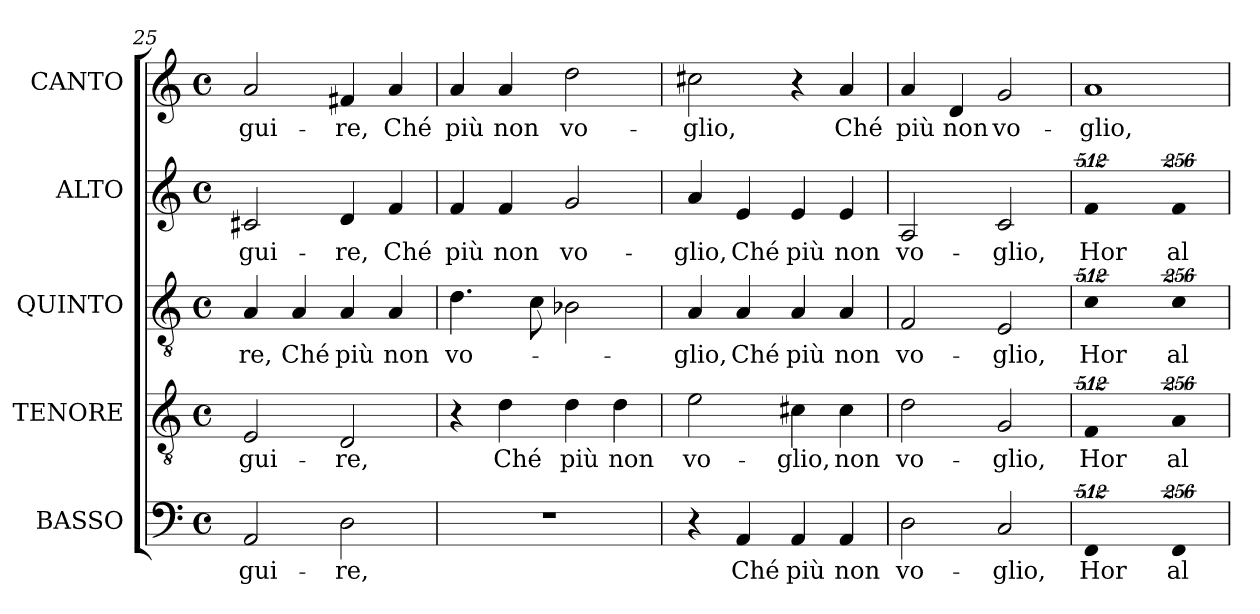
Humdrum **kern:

**kern	**text	**kern	**text	**kern	**text	**kern	**text	**kern	**text
*part5	*part5	*part4	*part4	*part3	*part3	*part2	*part2	*part1	*part1
*staff5	*staff5	*staff4	*staff4	*staff3	*staff3	*staff2	*staff2	*staff1	*staff1
*I"BASSO	*	*I"TENORE	*	*I"QUINTO	*	*I"ALTO	*	*I"CANTO	*
*I'B	*	*I'T	*	*I'Q.	*	*	*	*	*
*clefF4	*	*clefGv2	*	*clefGv2	*	*clefG2	*	*clefG2	*
*	*	*ITrd7c12	*	*ITrd7c12	*	*	*	*	*
*k[]	*	*k[]	*	*k[]	*	*k[]	*	*k[]	*
*C:	*	*C:	*	*C:	*	*C:	*	*C:	*
*M4/4	*	*M4/4	*	*M4/4	*	*M4/4	*	*M4/4	*
*met(c)	*	*met(c)	*	*met(c)	*	*met(c)	*	*met(c)	*
=25	=25	=25	=25	=25	=25	=25	=25	=25	=25
!	!LO:LY:b:color=#000000	!	!	!	!	!	!	!	!
!	!	!	!LO:LY:b:color=#000000	!	!	!	!	!	!
!	!	!	!	!	!LO:LY:b:color=#000000	!	!	!	!
!	!	!	!	!	!	!	!LO:LY:b:color=#000000	!	!
!	!	!	!	!	!	!	!	!	!LO:LY:b:color=#000000
2AAi/	-gui-	2EEi/	-gui-	4AAi/	-re,	2c#Xi/	-gui-	2ai/	-gui-
!	!	!	!	!	!LO:LY:b:color=#000000	!	!	!	!
.	.	.	.	4AAi/	Ché	.	.	.	.
!	!LO:LY:b:color=#000000	!	!	!	!	!	!	!	!
!	!	!	!LO:LY:b:color=#000000	!	!	!	!	!	!
!	!	!	!	!	!LO:LY:b:color=#000000	!	!	!	!
!	!	!	!	!	!	!	!LO:LY:b:color=#000000	!	!
!	!	!	!	!	!	!	!	!	!LO:LY:b:color=#000000
2Di\	-re,	2DDi/	-re,	4AAi/	più	4di/	-re,	4f#Xi/	-re,
!	!	!	!	!	!LO:LY:b:color=#000000	!	!	!	!
!	!	!	!	!	!	!	!LO:LY:b:color=#000000	!	!
!	!	!	!	!	!	!	!	!	!LO:LY:b:color=#000000
.	.	.	.	4AAi/	non	4fi/	Ché	4ai/	Ché
=26	=26	=26	=26	=26	=26	=26	=26	=26	=26
!	!	!	!	!	!LO:LY:b:color=#000000	!	!	!	!
!	!	!	!	!	!	!	!LO:LY:b:color=#000000	!	!
!	!	!	!	!	!	!	!	!	!LO:LY:b:color=#000000
1r	.	4r	.	4.Di\	vo-	4fi/	più	4ai/	più
!	!	!	!LO:LY:b:color=#000000	!	!	!	!	!	!
!	!	!	!	!	!	!	!LO:LY:b:color=#000000	!	!
!	!	!	!	!	!	!	!	!	!LO:LY:b:color=#000000
.	.	4Di\	Ché	.	.	4fi/	non	4ai/	non
.	.	.	.	8Ci\	.	.	.	.	.
!	!	!	!LO:LY:b:color=#000000	!	!	!	!	!	!
!	!	!	!	!	!	!	!LO:LY:b:color=#000000	!	!
!	!	!	!	!	!	!	!	!	!LO:LY:b:color=#000000
.	.	4Di\	più	2BB-Xi\	.	2gi/	vo-	2ddi\	vo-
!	!	!	!LO:LY:b:color=#000000	!	!	!	!	!	!
.	.	4Di\	non	.	.	.	.	.	.
=27	=27	=27	=27	=27	=27	=27	=27	=27	=27
!	!	!	!LO:LY:b:color=#000000	!	!	!	!	!	!
!	!	!	!	!	!LO:LY:b:color=#000000	!	!	!	!
!	!	!	!	!	!	!	!LO:LY:b:color=#000000	!	!
!	!	!	!	!	!	!	!	!	!LO:LY:b:color=#000000
4r	.	2Ei\	vo-	4AAi/	-glio,	4ai/	-glio,	2cc#Xi\	-glio,
!	!LO:LY:b:color=#000000	!	!	!	!	!	!	!	!
!	!	!	!	!	!LO:LY:b:color=#000000	!	!	!	!
!	!	!	!	!	!	!	!LO:LY:b:color=#000000	!	!
4AAi/	Ché	.	.	4AAi/	Ché	4ei/	Ché	.	.
!	!LO:LY:b:color=#000000	!	!	!	!	!	!	!	!
!	!	!	!LO:LY:b:color=#000000	!	!	!	!	!	!
!	!	!	!	!	!LO:LY:b:color=#000000	!	!	!	!
!	!	!	!	!	!	!	!LO:LY:b:color=#000000	!	!
4AAi/	più	4C#Xi\	-glio,	4AAi/	più	4ei/	più	4r	.
!	!LO:LY:b:color=#000000	!	!	!	!	!	!	!	!
!	!	!	!LO:LY:b:color=#000000	!	!	!	!	!	!
!	!	!	!	!	!LO:LY:b:color=#000000	!	!	!	!
!	!	!	!	!	!	!	!LO:LY:b:color=#000000	!	!
!	!	!	!	!	!	!	!	!	!LO:LY:b:color=#000000
4AAi/	non	4C#i\	non	4AAi/	non	4ei/	non	4ai/	Ché
=28	=28	=28	=28	=28	=28	=28	=28	=28	=28
!	!LO:LY:b:color=#000000	!	!	!	!	!	!	!	!
!	!	!	!LO:LY:b:color=#000000	!	!	!	!	!	!
!	!	!	!	!	!LO:LY:b:color=#000000	!	!	!	!
!	!	!	!	!	!	!	!LO:LY:b:color=#000000	!	!
!	!	!	!	!	!	!	!	!	!LO:LY:b:color=#000000
2Di\	vo-	2Di\	vo-	2FFi/	vo-	2Ai/	vo-	4ai/	più
!	!	!	!	!	!	!	!	!	!LO:LY:b:color=#000000
.	.	.	.	.	.	.	.	4di/	non
!	!LO:LY:b:color=#000000	!	!	!	!	!	!	!	!
!	!	!	!LO:LY:b:color=#000000	!	!	!	!	!	!
!	!	!	!	!	!LO:LY:b:color=#000000	!	!	!	!
!	!	!	!	!	!	!	!LO:LY:b:color=#000000	!	!
!	!	!	!	!	!	!	!	!	!LO:LY:b:color=#000000
2Ci/	-glio,	2GGi/	-glio,	2EEi/	-glio,	2ci/	-glio,	2gi/	vo-
!!LO:LB:g=z
=29	=29	=29	=29	=29	=29	=29	=29	=29	=29
!LO:N:vis=1	!	!	!	!	!	!	!	!	!
!	!LO:LY:b:color=#000000	!LO:N:vis=1	!	!	!	!	!	!	!
!	!	!	!LO:LY:b:color=#000000	!LO:N:vis=1	!	!	!	!	!
!	!	!	!	!	!LO:LY:b:color=#000000	!LO:N:vis=1	!	!	!
!	!	!	!	!	!	!	!LO:LY:b:color=#000000	!	!
!	!	!	!	!	!	!	!	!	!LO:LY:b:color=#000000
512%341FFi	Hor	512%341FFi	Hor	512%341Ci	Hor	512%341fi	Hor	1ai	-glio,
!LO:N:vis=2	!	!	!	!	!	!	!	!	!
!	!LO:LY:b:color=#000000	!LO:N:vis=2	!	!	!	!	!	!	!
!	!	!	!LO:LY:b:color=#000000	!LO:N:vis=2	!	!	!	!	!
!	!	!	!	!	!LO:LY:b:color=#000000	!LO:N:vis=2	!	!	!
!	!	!	!	!	!	!	!LO:LY:b:color=#000000	!	!
512%171FFi/	al-	512%171AAi/	al-	512%171Ci\	al-	512%171fi/	al-	.	.
=	=	=	=	=	=	=	=	=	=
*-	*-	*-	*-	*-	*-	*-	*-	*-	*-
